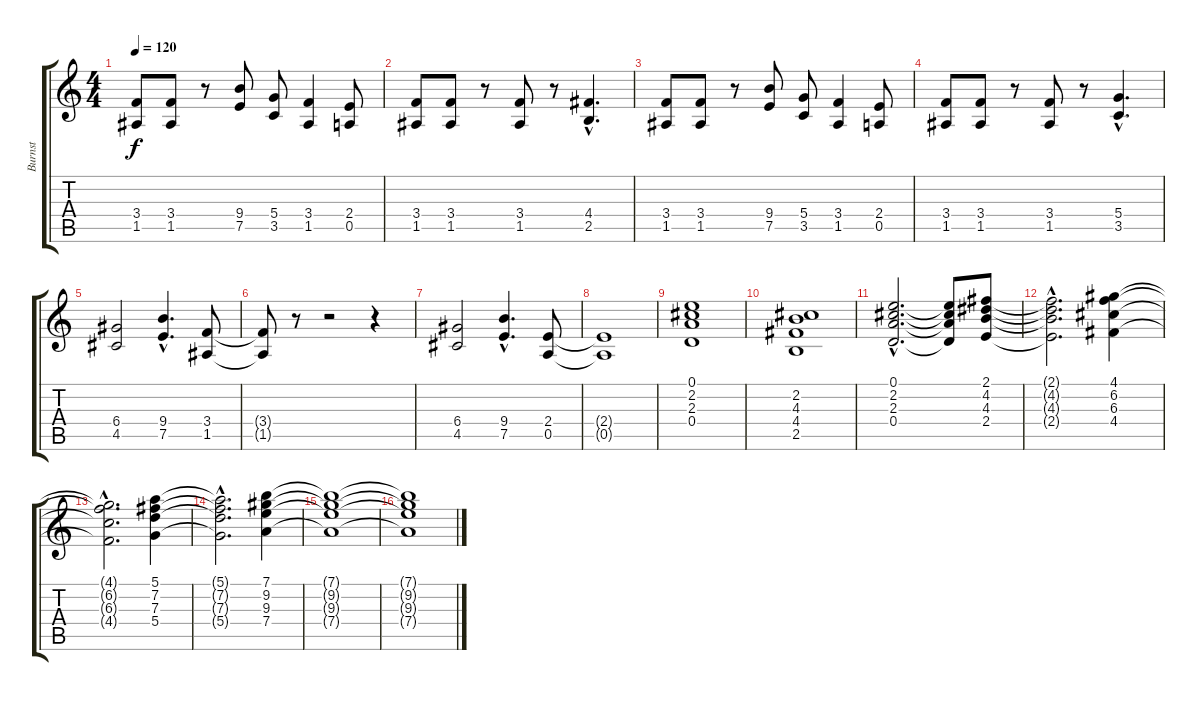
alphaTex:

\track ("Burnst" "Burnst") {instrument distortionguitar}
\staff {score tabs}
\tuning (E4 B3 G3 D3 A2 D2) {hide}
\ts (4 4)
\tempo 120
\clef g2
\ks c
(3.4 1.5).8{dy f} (3.4 1.5).8 r.8 (9.4 7.5).8 (5.4 3.5).8 (3.4 1.5).4 (2.4 0.5).8 |
(3.4 1.5).8 (3.4 1.5).8 r.8 (3.4 1.5).8 r.8 (4.4{hac} 2.5{hac}).4{d} |
(3.4 1.5).8 (3.4 1.5).8 r.8 (9.4 7.5).8 (5.4 3.5).8 (3.4 1.5).4 (2.4 0.5).8 |
(3.4 1.5).8 (3.4 1.5).8 r.8 (3.4 1.5).8 r.8 (5.4{hac} 3.5{hac}).4{d} |
(6.4 4.5).2 (9.4{hac} 7.5{hac}).4{d} (3.4 1.5).8 |
(3.4{t} 1.5{t}).8 r.8 r.2 r.4 |
(6.4 4.5).2 (9.4{hac} 7.5{hac}).4{d} (2.4 0.5).8 |
(2.4{t} 0.5{t}).1 |
(0.1 2.2 2.3 0.4).1 |
(2.2 4.3 4.4 2.5).1 |
(0.1{hac} 2.2{hac} 2.3{hac} 0.4{hac}).2{d} (0.1{t} 2.2{t} 2.3{t} 0.4{t}).8 (2.1 4.2 4.3 2.4).8 |
(2.1{hac t} 4.2{hac t} 4.3{hac t} 2.4{hac t}).2{d} (4.1 6.2 6.3 4.4).4 |
(4.1{hac t} 6.2{hac t} 6.3{hac t} 4.4{hac t}).2{d} (5.1 7.2 7.3 5.4).4 |
(5.1{hac t} 7.2{hac t} 7.3{hac t} 5.4{hac t}).2{d} (7.1 9.2 9.3 7.4).4 |
(7.1{t} 9.2{t} 9.3{t} 7.4{t}).1 |
(7.1{t} 9.2{t} 9.3{t} 7.4{t}).1
